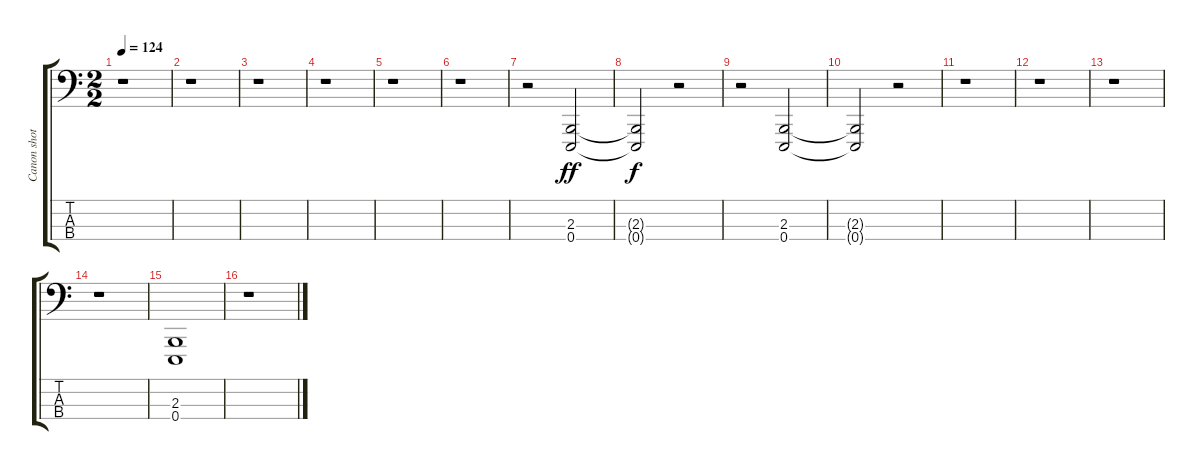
\track ("Canon shots" "Canon shot") {instrument gunshot}
\staff {score tabs}
\tuning (G0 D0 A-1 E-1) {hide}
\ts (2 2)
\tempo 124
\clef f4
\ks c
r.1{dy ff} |
r.1 |
r.1 |
r.1 |
r.1 |
r.1 |
r.2 (2.3 0.4).2 |
(2.3{t} 0.4{t}).2{dy f} r.2 |
r.2 (2.3 0.4).2 |
(2.3{t} 0.4{t}).2 r.2 |
r.1 |
r.1 |
r.1 |
r.1 |
(2.3 0.4).1 |
r.1
